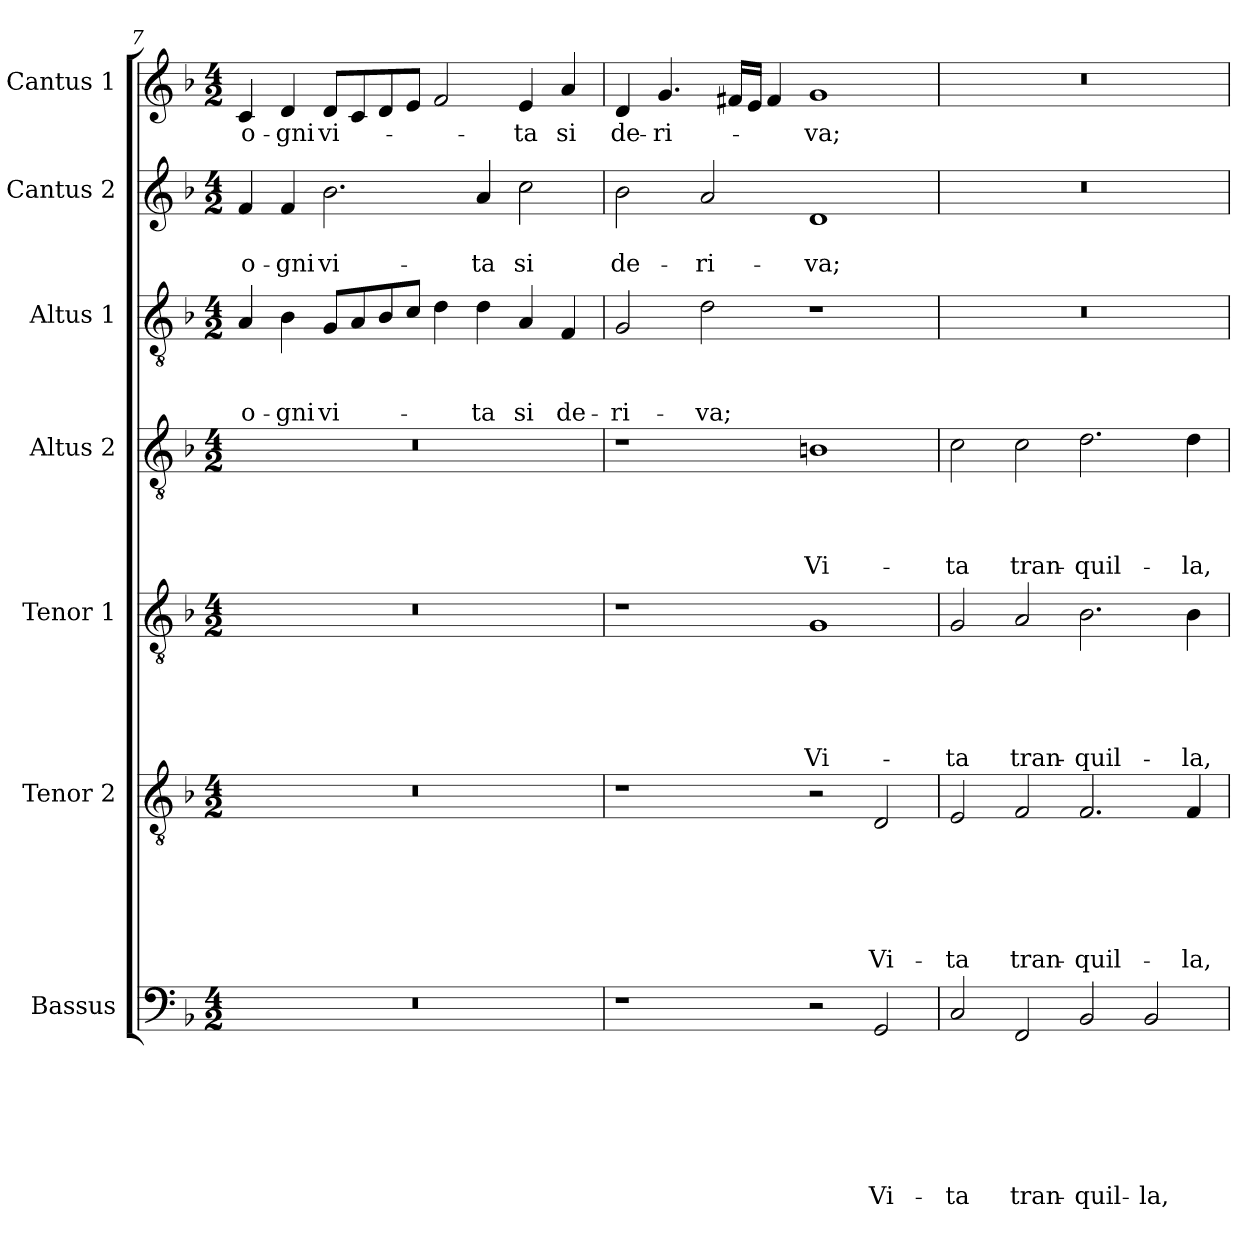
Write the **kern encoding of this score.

**kern	**text	**text	**text	**text	**text	**text	**text	**kern	**text	**text	**text	**text	**text	**text	**kern	**text	**text	**text	**text	**text	**kern	**text	**text	**text	**text	**kern	**text	**text	**text	**kern	**text	**text	**kern	**text
*part7	*part7	*part7	*part7	*part7	*part7	*part7	*part7	*part6	*part6	*part6	*part6	*part6	*part6	*part6	*part5	*part5	*part5	*part5	*part5	*part5	*part4	*part4	*part4	*part4	*part4	*part3	*part3	*part3	*part3	*part2	*part2	*part2	*part1	*part1
*staff7	*staff7	*staff7	*staff7	*staff7	*staff7	*staff7	*staff7	*staff6	*staff6	*staff6	*staff6	*staff6	*staff6	*staff6	*staff5	*staff5	*staff5	*staff5	*staff5	*staff5	*staff4	*staff4	*staff4	*staff4	*staff4	*staff3	*staff3	*staff3	*staff3	*staff2	*staff2	*staff2	*staff1	*staff1
*I"Bassus	*	*	*	*	*	*	*	*I"Tenor 2	*	*	*	*	*	*	*I"Tenor 1	*	*	*	*	*	*I"Altus 2	*	*	*	*	*I"Altus 1	*	*	*	*I"Cantus 2	*	*	*I"Cantus 1	*
*clefF4	*	*	*	*	*	*	*	*clefGv2	*	*	*	*	*	*	*clefGv2	*	*	*	*	*	*clefGv2	*	*	*	*	*clefGv2	*	*	*	*clefG2	*	*	*clefG2	*
*k[b-]	*	*	*	*	*	*	*	*k[b-]	*	*	*	*	*	*	*k[b-]	*	*	*	*	*	*k[b-]	*	*	*	*	*k[b-]	*	*	*	*k[b-]	*	*	*k[b-]	*
*d:	*	*	*	*	*	*	*	*d:	*	*	*	*	*	*	*d:	*	*	*	*	*	*d:	*	*	*	*	*d:	*	*	*	*d:	*	*	*d:	*
*M4/2	*	*	*	*	*	*	*	*M4/2	*	*	*	*	*	*	*M4/2	*	*	*	*	*	*M4/2	*	*	*	*	*M4/2	*	*	*	*M4/2	*	*	*M4/2	*
=7	=7	=7	=7	=7	=7	=7	=7	=7	=7	=7	=7	=7	=7	=7	=7	=7	=7	=7	=7	=7	=7	=7	=7	=7	=7	=7	=7	=7	=7	=7	=7	=7	=7	=7
!	!	!	!	!	!	!	!	!	!	!	!	!	!	!	!	!	!	!	!	!	!	!	!	!	!	!	!	!	!LO:LY:b	!	!	!LO:LY:b	!	!LO:LY:b
0r	.	.	.	.	.	.	.	0r	.	.	.	.	.	.	0r	.	.	.	.	.	0r	.	.	.	.	4A/	.	.	o-	4f/	.	o-	4c/	o-
!	!	!	!	!	!	!	!	!	!	!	!	!	!	!	!	!	!	!	!	!	!	!	!	!	!	!	!	!	!LO:LY:b	!	!	!LO:LY:b	!	!LO:LY:b
.	.	.	.	.	.	.	.	.	.	.	.	.	.	.	.	.	.	.	.	.	.	.	.	.	.	4B-\	.	.	-gni	4f/	.	-gni	4d/	-gni
!	!	!	!	!	!	!	!	!	!	!	!	!	!	!	!	!	!	!	!	!	!	!	!	!	!	!	!	!	!LO:LY:b	!	!	!LO:LY:b	!	!LO:LY:b
.	.	.	.	.	.	.	.	.	.	.	.	.	.	.	.	.	.	.	.	.	.	.	.	.	.	8G/L	.	.	vi-	2.b-\	.	vi-	8d/L	vi-
.	.	.	.	.	.	.	.	.	.	.	.	.	.	.	.	.	.	.	.	.	.	.	.	.	.	8A/	.	.	.	.	.	.	8c/	.
.	.	.	.	.	.	.	.	.	.	.	.	.	.	.	.	.	.	.	.	.	.	.	.	.	.	8B-/	.	.	.	.	.	.	8d/	.
.	.	.	.	.	.	.	.	.	.	.	.	.	.	.	.	.	.	.	.	.	.	.	.	.	.	8c/J	.	.	.	.	.	.	8e/J	.
.	.	.	.	.	.	.	.	.	.	.	.	.	.	.	.	.	.	.	.	.	.	.	.	.	.	4d\	.	.	.	.	.	.	2f/	.
!	!	!	!	!	!	!	!	!	!	!	!	!	!	!	!	!	!	!	!	!	!	!	!	!	!	!	!	!	!LO:LY:b	!	!	!LO:LY:b	!	!
.	.	.	.	.	.	.	.	.	.	.	.	.	.	.	.	.	.	.	.	.	.	.	.	.	.	4d\	.	.	-ta	4a/	.	-ta	.	.
!	!	!	!	!	!	!	!	!	!	!	!	!	!	!	!	!	!	!	!	!	!	!	!	!	!	!	!	!	!LO:LY:b	!	!	!LO:LY:b	!	!LO:LY:b
.	.	.	.	.	.	.	.	.	.	.	.	.	.	.	.	.	.	.	.	.	.	.	.	.	.	4A/	.	.	si	2cc\	.	si	4e/	-ta
!	!	!	!	!	!	!	!	!	!	!	!	!	!	!	!	!	!	!	!	!	!	!	!	!	!	!	!	!	!LO:LY:b	!	!	!	!	!LO:LY:b
.	.	.	.	.	.	.	.	.	.	.	.	.	.	.	.	.	.	.	.	.	.	.	.	.	.	4F/	.	.	de-	.	.	.	4a/	si
=8	=8	=8	=8	=8	=8	=8	=8	=8	=8	=8	=8	=8	=8	=8	=8	=8	=8	=8	=8	=8	=8	=8	=8	=8	=8	=8	=8	=8	=8	=8	=8	=8	=8	=8
!	!	!	!	!	!	!	!	!	!	!	!	!	!	!	!	!	!	!	!	!	!	!	!	!	!	!	!	!	!LO:LY:b	!	!	!LO:LY:b	!	!LO:LY:b
1r	.	.	.	.	.	.	.	1r	.	.	.	.	.	.	1r	.	.	.	.	.	1r	.	.	.	.	2G/	.	.	-ri-	2b-\	.	de-	4d/	de-
!	!	!	!	!	!	!	!	!	!	!	!	!	!	!	!	!	!	!	!	!	!	!	!	!	!	!	!	!	!	!	!	!	!	!LO:LY:b
.	.	.	.	.	.	.	.	.	.	.	.	.	.	.	.	.	.	.	.	.	.	.	.	.	.	.	.	.	.	.	.	.	4.g/	-ri-
!	!	!	!	!	!	!	!	!	!	!	!	!	!	!	!	!	!	!	!	!	!	!	!	!	!	!	!	!	!LO:LY:b	!	!	!LO:LY:b	!	!
.	.	.	.	.	.	.	.	.	.	.	.	.	.	.	.	.	.	.	.	.	.	.	.	.	.	2d\	.	.	-va;	2a/	.	-ri-	.	.
.	.	.	.	.	.	.	.	.	.	.	.	.	.	.	.	.	.	.	.	.	.	.	.	.	.	.	.	.	.	.	.	.	16f#X/LL	.
.	.	.	.	.	.	.	.	.	.	.	.	.	.	.	.	.	.	.	.	.	.	.	.	.	.	.	.	.	.	.	.	.	16e/JJ	.
.	.	.	.	.	.	.	.	.	.	.	.	.	.	.	.	.	.	.	.	.	.	.	.	.	.	.	.	.	.	.	.	.	4f#/	.
!	!	!	!	!	!	!	!	!	!	!	!	!	!	!	!	!	!	!	!	!LO:LY:b	!	!	!	!	!LO:LY:b	!	!	!	!	!	!	!LO:LY:b	!	!LO:LY:b
2r	.	.	.	.	.	.	.	2r	.	.	.	.	.	.	1G	.	.	.	.	Vi-	1Bn	.	.	.	Vi-	1r	.	.	.	1d	.	-va;	1g	-va;
!	!	!	!	!	!	!	!LO:LY:b	!	!	!	!	!	!	!LO:LY:b	!	!	!	!	!	!	!	!	!	!	!	!	!	!	!	!	!	!	!	!
2GG/	.	.	.	.	.	.	Vi-	2D/	.	.	.	.	.	Vi-	.	.	.	.	.	.	.	.	.	.	.	.	.	.	.	.	.	.	.	.
!!LO:PB:g=z
=9	=9	=9	=9	=9	=9	=9	=9	=9	=9	=9	=9	=9	=9	=9	=9	=9	=9	=9	=9	=9	=9	=9	=9	=9	=9	=9	=9	=9	=9	=9	=9	=9	=9	=9
!	!	!	!	!	!	!	!LO:LY:b	!	!	!	!	!	!	!LO:LY:b	!	!	!	!	!	!LO:LY:b	!	!	!	!	!LO:LY:b	!	!	!	!	!	!	!	!	!
2C/	.	.	.	.	.	.	-ta	2E/	.	.	.	.	.	-ta	2G/	.	.	.	.	-ta	2c\	.	.	.	-ta	0r	.	.	.	0r	.	.	0r	.
!	!	!	!	!	!	!	!LO:LY:b	!	!	!	!	!	!	!LO:LY:b	!	!	!	!	!	!LO:LY:b	!	!	!	!	!LO:LY:b	!	!	!	!	!	!	!	!	!
2FF/	.	.	.	.	.	.	tran-	2F/	.	.	.	.	.	tran-	2A/	.	.	.	.	tran-	2c\	.	.	.	tran-	.	.	.	.	.	.	.	.	.
!	!	!	!	!	!	!	!LO:LY:b	!	!	!	!	!	!	!LO:LY:b	!	!	!	!	!	!LO:LY:b	!	!	!	!	!LO:LY:b	!	!	!	!	!	!	!	!	!
2BB-/	.	.	.	.	.	.	-quil-	2.F/	.	.	.	.	.	-quil-	2.B-\	.	.	.	.	-quil-	2.d\	.	.	.	-quil-	.	.	.	.	.	.	.	.	.
!	!	!	!	!	!	!	!LO:LY:b	!	!	!	!	!	!	!	!	!	!	!	!	!	!	!	!	!	!	!	!	!	!	!	!	!	!	!
2BB-/	.	.	.	.	.	.	-la,	.	.	.	.	.	.	.	.	.	.	.	.	.	.	.	.	.	.	.	.	.	.	.	.	.	.	.
!	!	!	!	!	!	!	!	!	!	!	!	!	!	!LO:LY:b	!	!	!	!	!	!LO:LY:b	!	!	!	!	!LO:LY:b	!	!	!	!	!	!	!	!	!
.	.	.	.	.	.	.	.	4F/	.	.	.	.	.	-la,	4B-\	.	.	.	.	-la,	4d\	.	.	.	-la,	.	.	.	.	.	.	.	.	.
=	=	=	=	=	=	=	=	=	=	=	=	=	=	=	=	=	=	=	=	=	=	=	=	=	=	=	=	=	=	=	=	=	=	=
*-	*-	*-	*-	*-	*-	*-	*-	*-	*-	*-	*-	*-	*-	*-	*-	*-	*-	*-	*-	*-	*-	*-	*-	*-	*-	*-	*-	*-	*-	*-	*-	*-	*-	*-
